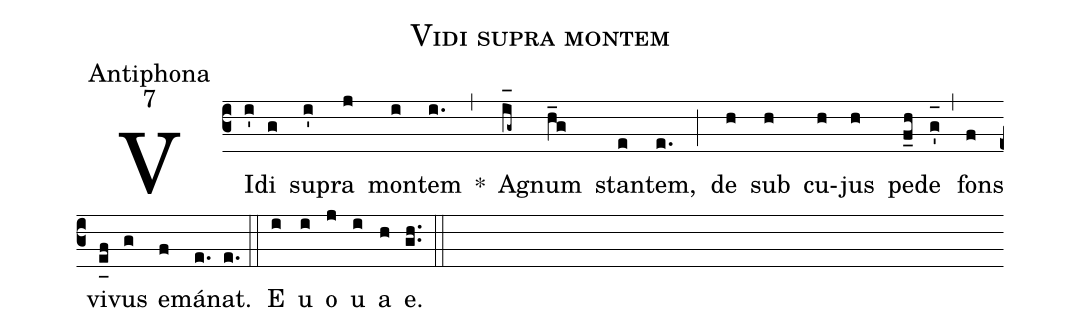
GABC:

name:Vidi supra montem;
office-part:Antiphona;
mode:7;
%%
(c3) VI(i')di(g) su(i')pra(j) mon(i)tem(i.) *(,) A(i_[oh:h]g~)gnum(h_g) stan(e)tem,(e.) (;) de(h) sub(h) cu(h)jus(h) pe(f_h)de(g'_[oh:h]) (,) fons(f) vi(e_[uh:l]f)vus(g) e(f)má(e.)nat.(e.) (::) <eu>E(i) u(i) o(j) u(i) a(h) e.</eu>(gh..) (::)
